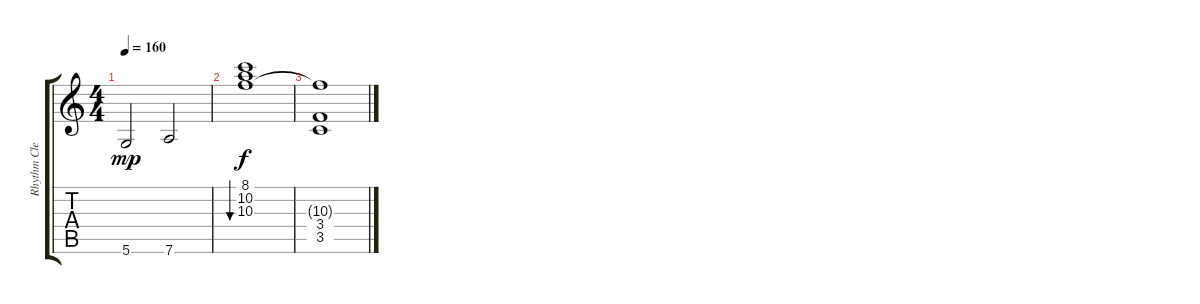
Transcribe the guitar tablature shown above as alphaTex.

\track ("Rhythm Clean" "Rhythm Cle") {instrument acousticguitarsteel}
\staff {score tabs}
\tuning (E4 B3 G3 D3 A2 D2) {hide}
\ts (4 4)
\tempo 160
\clef g2
\ks c
5.6.2{dy mp} 7.6.2 |
(8.1 10.2 10.3).1{bu 240 dy f} |
(10.3{t} 3.4 3.5).1
